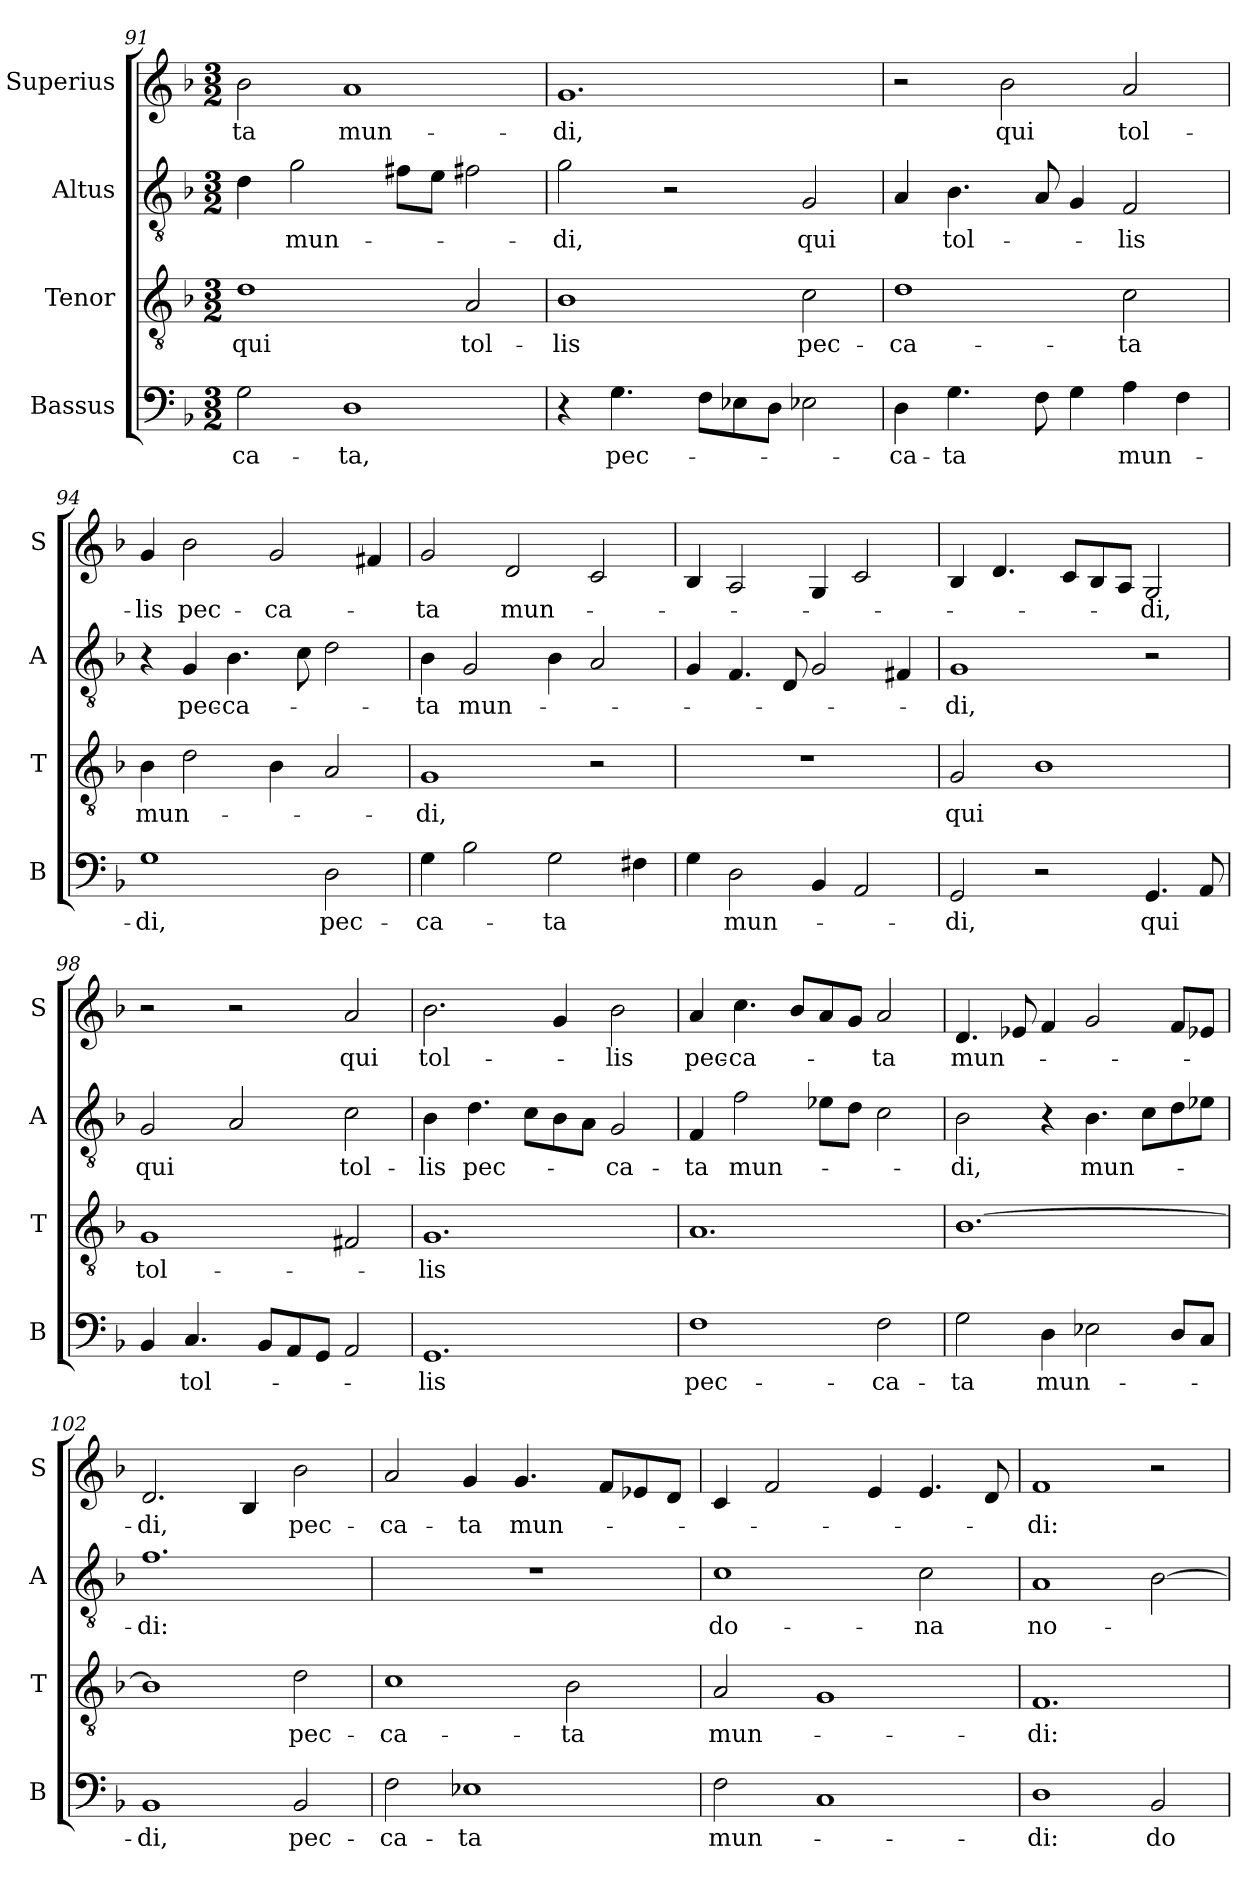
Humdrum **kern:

**kern	**text	**kern	**text	**kern	**text	**kern	**text
*part4	*part4	*part3	*part3	*part2	*part2	*part1	*part1
*staff4	*staff4	*staff3	*staff3	*staff2	*staff2	*staff1	*staff1
*I"Bassus	*	*I"Tenor	*	*I"Altus	*	*I"Superius	*
*I'B	*	*I'T	*	*I'A	*	*I'S	*
*clefF4	*	*clefGv2	*	*clefGv2	*	*clefG2	*
*k[b-]	*	*k[b-]	*	*k[b-]	*	*k[b-]	*
*M3/2	*	*M3/2	*	*M3/2	*	*M3/2	*
=91	=91	=91	=91	=91	=91	=91	=91
!	!LO:LY:i	!	!	!	!	!	!LO:LY:i
2G	-ca-	1d	qui	4d	.	2b-	-ta
.	.	.	.	2g	mun-	.	.
!	!LO:LY:i	!	!	!	!	!	!LO:LY:i
1D	-ta,	.	.	.	.	1a	mun-
.	.	.	.	8f#XL	.	.	.
.	.	.	.	8eJ	.	.	.
.	.	2A	tol-	2f#X	.	.	.
=92	=92	=92	=92	=92	=92	=92	=92
!	!	!	!	!	!	!	!LO:LY:i
4r	.	1B-	-lis	2g	-di,	1.g	-di,
4.G	pec-	.	.	.	.	.	.
.	.	.	.	2r	.	.	.
8FL	.	.	.	.	.	.	.
8E-X	.	.	.	.	.	.	.
8DJ	.	.	.	.	.	.	.
!	!	!	!	!	!LO:LY:i	!	!
2E-X	.	2c	pec-	2G	qui	.	.
=93	=93	=93	=93	=93	=93	=93	=93
4D	-ca-	1d	-ca-	4A	.	2r	.
!	!	!	!	!	!LO:LY:i	!	!
4.G	-ta	.	.	4.B-	tol-	.	.
!	!	!	!	!	!	!	!LO:LY:i
.	.	.	.	.	.	2b-	qui
8F	.	.	.	8A	.	.	.
4G	.	.	.	4G	.	.	.
!	!	!	!	!	!LO:LY:i	!	!LO:LY:i
4A	mun-	2c	-ta	2F	-lis	2a	tol-
4F	.	.	.	.	.	.	.
=94	=94	=94	=94	=94	=94	=94	=94
!	!	!	!	!	!	!	!LO:LY:i
1G	-di,	4B-	mun-	4r	.	4g	-lis
!	!	!	!	!	!LO:LY:i	!	!
.	.	2d	.	4G	pec-	2b-	pec-
!	!	!	!	!	!LO:LY:i	!	!
.	.	.	.	4.B-	-ca-	.	.
.	.	4B-	.	.	.	2g	-ca-
.	.	.	.	8c	.	.	.
!	!LO:LY:i	!	!	!	!	!	!
2D	pec-	2A	.	2d	.	.	.
.	.	.	.	.	.	4f#X	.
=95	=95	=95	=95	=95	=95	=95	=95
!	!LO:LY:i	!	!	!	!LO:LY:i	!	!
4G	-ca-	1G	-di,	4B-	-ta	2g	-ta
!	!	!	!	!	!LO:LY:i	!	!
2B-	.	.	.	2G	mun-	.	.
.	.	.	.	.	.	2d	mun-
!	!LO:LY:i	!	!	!	!	!	!
2G	-ta	.	.	4B-	.	.	.
.	.	2r	.	2A	.	2c	.
4F#X	.	.	.	.	.	.	.
=96	=96	=96	=96	=96	=96	=96	=96
4G	.	1.r	.	4G	.	4B-	.
!	!LO:LY:i	!	!	!	!	!	!
2D	mun-	.	.	4.F	.	2A	.
.	.	.	.	8D	.	.	.
4BB-	.	.	.	2G	.	4G	.
2AA	.	.	.	.	.	2c	.
.	.	.	.	4F#X	.	.	.
=97	=97	=97	=97	=97	=97	=97	=97
!	!LO:LY:i	!	!LO:LY:i	!	!LO:LY:i	!	!
2GG	-di,	2G	qui	1G	-di,	4B-	.
.	.	.	.	.	.	4.d	.
2r	.	1B-	.	.	.	.	.
.	.	.	.	.	.	8cL	.
.	.	.	.	.	.	8B-	.
.	.	.	.	.	.	8AJ	.
!	!LO:LY:i	!	!	!	!	!	!
4.GG	qui	.	.	2r	.	2G	-di,
8AA	.	.	.	.	.	.	.
=98	=98	=98	=98	=98	=98	=98	=98
!	!	!	!LO:LY:i	!	!LO:LY:i	!	!
4BB-	.	1G	tol-	2G	qui	2r	.
!	!LO:LY:i	!	!	!	!	!	!
4.C	tol-	.	.	.	.	.	.
.	.	.	.	2A	.	2r	.
8BB-L	.	.	.	.	.	.	.
8AA	.	.	.	.	.	.	.
8GGJ	.	.	.	.	.	.	.
!	!	!	!	!	!LO:LY:i	!	!LO:LY:i
2AA	.	2F#X	.	2c	tol-	2a	qui
=99	=99	=99	=99	=99	=99	=99	=99
!	!LO:LY:i	!	!LO:LY:i	!	!LO:LY:i	!	!LO:LY:i
1.GG	-lis	1.G	-lis	4B-	-lis	2.b-	tol-
!	!	!	!	!	!LO:LY:i	!	!
.	.	.	.	4.d	pec-	.	.
.	.	.	.	8cL	.	.	.
.	.	.	.	8B-	.	4g	.
.	.	.	.	8AJ	.	.	.
!	!	!	!	!	!LO:LY:i	!	!LO:LY:i
.	.	.	.	2G	-ca-	2b-	-lis
=100	=100	=100	=100	=100	=100	=100	=100
!	!LO:LY:i	!	!	!	!LO:LY:i	!	!LO:LY:i
1F	pec-	1.A	.	4F	-ta	4a	pec-
!	!	!	!	!	!LO:LY:i	!	!LO:LY:i
.	.	.	.	2f	mun-	4.cc	-ca-
.	.	.	.	.	.	8b-L	.
.	.	.	.	8e-XL	.	8a	.
.	.	.	.	8dJ	.	8gJ	.
!	!LO:LY:i	!	!	!	!	!	!LO:LY:i
2F	-ca-	.	.	2c	.	2a	-ta
=101	=101	=101	=101	=101	=101	=101	=101
!	!LO:LY:i	!	!	!	!LO:LY:i	!	!LO:LY:i
2G	-ta	[1.B-	.	2B-	-di,	4.d	mun-
.	.	.	.	.	.	8e-X	.
!	!LO:LY:i	!	!	!	!	!	!
4D	mun-	.	.	4r	.	4f	.
!	!	!	!	!	!LO:LY:i	!	!
2E-X	.	.	.	4.B-	mun-	2g	.
.	.	.	.	8cL	.	.	.
8DL	.	.	.	8d	.	8fL	.
8CJ	.	.	.	8e-XJ	.	8e-XJ	.
=102	=102	=102	=102	=102	=102	=102	=102
!	!LO:LY:i	!	!	!	!LO:LY:i	!	!LO:LY:i
1BB-	-di,	1B-]	.	1.f	-di:	2.d	-di,
.	.	.	.	.	.	4B-	.
!	!LO:LY:i	!	!LO:LY:i	!	!	!	!LO:LY:i
2BB-	pec-	2d	pec-	.	.	2b-	pec-
=103	=103	=103	=103	=103	=103	=103	=103
!	!LO:LY:i	!	!LO:LY:i	!	!	!	!LO:LY:i
2F	-ca-	1c	-ca-	1.r	.	2a	-ca-
!	!LO:LY:i	!	!	!	!	!	!LO:LY:i
1E-X	-ta	.	.	.	.	4g	-ta
!	!	!	!	!	!	!	!LO:LY:i
.	.	.	.	.	.	4.g	mun-
!	!	!	!LO:LY:i	!	!	!	!
.	.	2B-	-ta	.	.	.	.
.	.	.	.	.	.	8fL	.
.	.	.	.	.	.	8e-X	.
.	.	.	.	.	.	8dJ	.
=104	=104	=104	=104	=104	=104	=104	=104
!	!LO:LY:i	!	!LO:LY:i	!	!	!	!
2F	mun-	2A	mun-	1c	do-	4c	.
.	.	.	.	.	.	2f	.
1C	.	1G	.	.	.	.	.
.	.	.	.	.	.	4e	.
.	.	.	.	2c	-na	4.e	.
.	.	.	.	.	.	8d	.
=105	=105	=105	=105	=105	=105	=105	=105
!	!LO:LY:i	!	!LO:LY:i	!	!	!	!LO:LY:i
1D	-di:	1.F	-di:	1A	no-	1f	-di:
2BB-	do-	.	.	[2B-	.	2r	.
=	=	=	=	=	=	=	=
*-	*-	*-	*-	*-	*-	*-	*-
